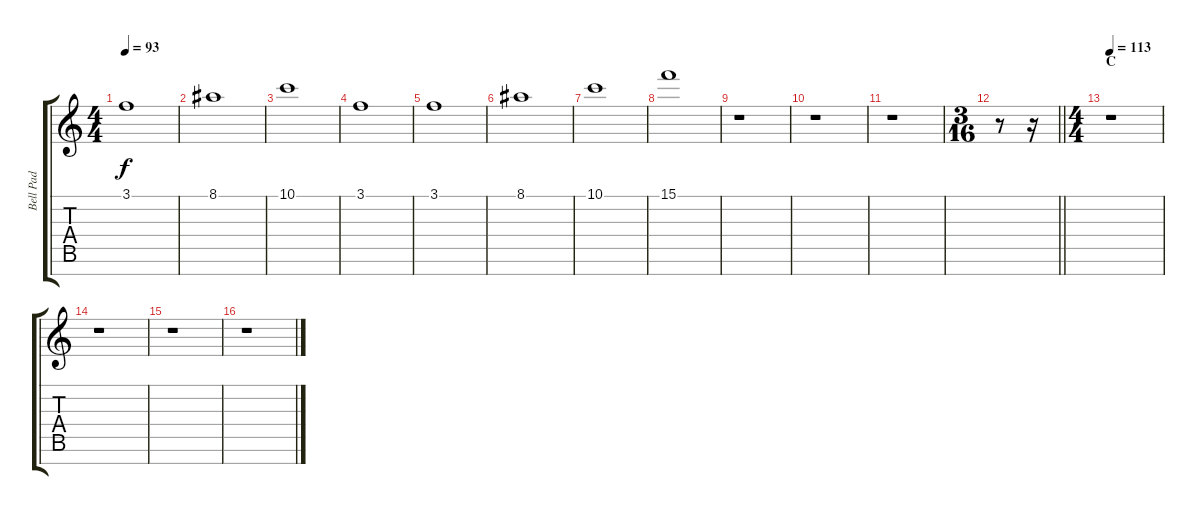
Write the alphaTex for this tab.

\track ("Bell Pad" "Bell Pad") {instrument vibraphone}
\staff {score tabs}
\tuning (D5 A4 F4 C4 G3 D3 A2) {hide}
\ts (4 4)
\tempo 93
\clef g2
\ks c
3.1.1{dy f} |
8.1.1 |
10.1.1 |
3.1.1 |
3.1.1 |
8.1.1 |
10.1.1 |
15.1.1 |
r.1 |
r.1 |
r.1 |
\ts (3 16)
\barLineRight lightlight
r.8 r.16 |
\ts (4 4)
\section ("" "C")
\tempo 113
r.1 |
r.1 |
r.1 |
r.1
